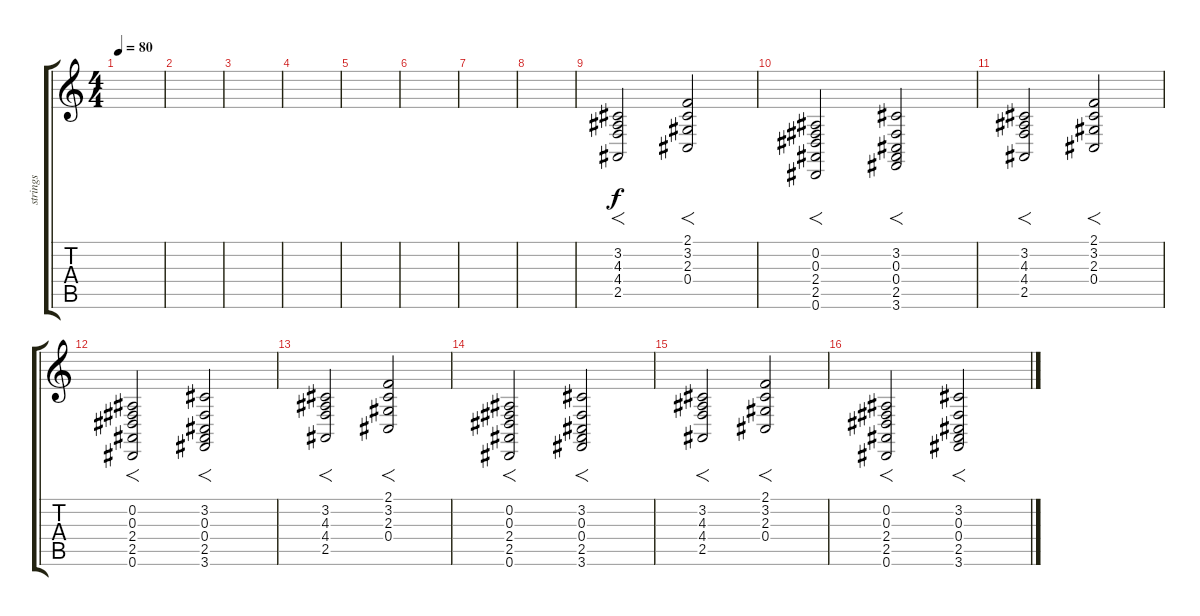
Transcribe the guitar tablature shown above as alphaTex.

\track ("strings" "strings") {instrument synthstrings1}
\staff {score tabs}
\tuning (Eb4 Bb3 Gb3 Db3 Ab2 Eb2) {hide}
\ts (4 4)
\tempo 80
\clef g2
\ks c
|
|
|
|
|
|
|
|
(3.2 4.3 4.4 2.5).2{f} (2.1 3.2 2.3 0.4).2{f} |
(0.2 0.3 2.4 2.5 0.6).2{f} (3.2 0.3 0.4 2.5 3.6).2{f} |
(3.2 4.3 4.4 2.5).2{f} (2.1 3.2 2.3 0.4).2{f} |
(0.2 0.3 2.4 2.5 0.6).2{f} (3.2 0.3 0.4 2.5 3.6).2{f} |
(3.2 4.3 4.4 2.5).2{f} (2.1 3.2 2.3 0.4).2{f} |
(0.2 0.3 2.4 2.5 0.6).2{f} (3.2 0.3 0.4 2.5 3.6).2{f} |
(3.2 4.3 4.4 2.5).2{f} (2.1 3.2 2.3 0.4).2{f} |
(0.2 0.3 2.4 2.5 0.6).2{f} (3.2 0.3 0.4 2.5 3.6).2{f}
